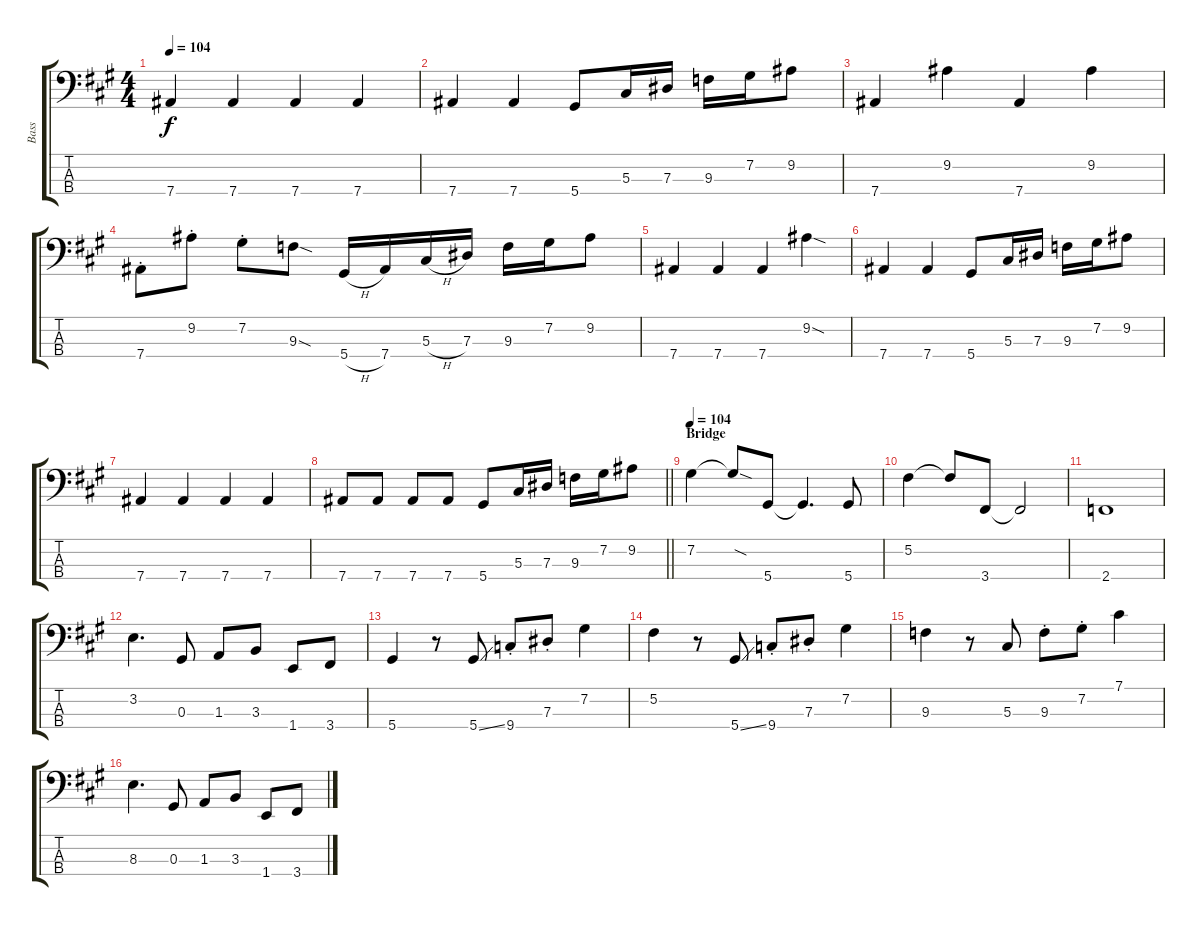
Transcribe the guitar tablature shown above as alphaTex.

\track ("Bass" "Bass") {instrument electricbassfinger}
\staff {score tabs}
\tuning (Gb2 Db2 Ab1 Eb1) {hide}
\ts (4 4)
\tempo 104
\clef f4
\ks a
7.4.4{dy f} 7.4.4 7.4.4 7.4.4 |
7.4.4 7.4.4 5.4.8 5.3.16 7.3.16 9.3.16 7.2.16 9.2.8 |
7.4.4 9.2.4 7.4.4 9.2.4 |
7.4{st}.8 9.2{st}.8 7.2{st}.8 9.3{sod}.8 5.4{h}.16 7.4.16 5.3{h}.16 7.3.16 9.3.16 7.2.16 9.2.8 |
7.4.4 7.4.4 7.4.4 9.2{sod}.4 |
7.4.4 7.4.4 5.4.8 5.3.16 7.3.16 9.3.16 7.2.16 9.2.8 |
7.4.4 7.4.4 7.4.4 7.4.4 |
\barLineRight lightlight
7.4.8 7.4.8 7.4.8 7.4.8 5.4.8 5.3.16 7.3.16 9.3.16 7.2.16 9.2.8 |
\section ("" "Bridge")
\tempo 104
7.2.4 7.2{sod t}.8 5.4.8 5.4{t}.4{d} 5.4.8 |
5.2.4 5.2{t}.8 3.4.8 3.4{t}.2 |
2.4.1 |
3.2.4{d} 0.3.8 1.3.8 3.3.8 1.4.8 3.4.8 |
5.4.4 r.8 5.4{ss}.8 9.4{st}.8 7.3{st}.8 7.2.4 |
5.2.4 r.8 5.4{ss}.8 9.4{st}.8 7.3{st}.8 7.2.4 |
9.3.4 r.8 5.3.8 9.3{st}.8 7.2{st}.8 7.1.4 |
8.3.4{d} 0.3.8 1.3.8 3.3.8 1.4.8 3.4.8
